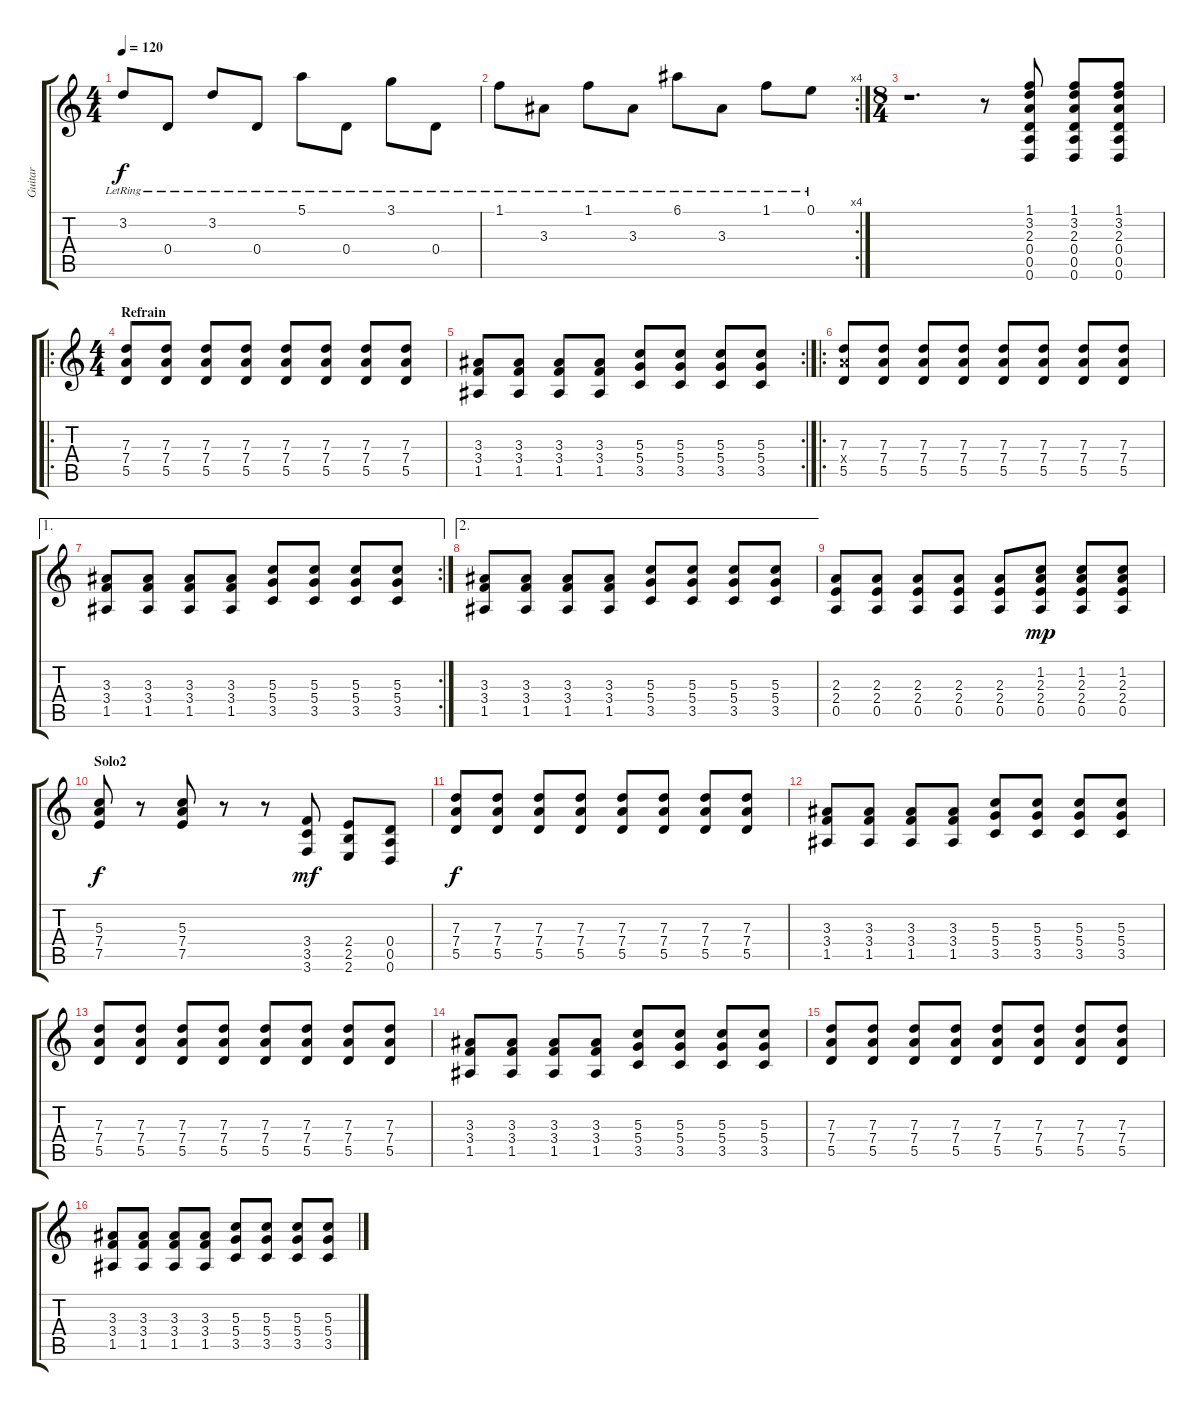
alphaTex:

\track ("Guitar" "Guitar") {instrument acousticguitarsteel}
\staff {score tabs}
\tuning (E4 B3 G3 D3 A2 D2) {hide}
\ts (4 4)
\tempo 120
\clef g2
\ks c
3.2{lr}.8{dy f instrument acousticguitarsteel} 0.4{lr}.8 3.2{lr}.8 0.4{lr}.8 5.1{lr}.8 0.4{lr}.8 3.1{lr}.8 0.4{lr}.8 |
\rc 4
1.1{lr}.8 3.3{lr}.8 1.1{lr}.8 3.3{lr}.8 6.1{lr}.8 3.3{lr}.8 1.1{lr}.8 0.1{lr}.8 |
\ts (8 4)
r.1{d instrument distortionguitar} r.8 (1.1 3.2 2.3 0.4 0.5 0.6).8 (1.1 3.2 2.3 0.4 0.5 0.6).8 (1.1 3.2 2.3 0.4 0.5 0.6).8 |
\ro
\ts (4 4)
\section ("" "Refrain")
(7.3 7.4 5.5).8{instrument distortionguitar} (7.3 7.4 5.5).8{instrument distortionguitar} (7.3 7.4 5.5).8{instrument distortionguitar} (7.3 7.4 5.5).8{instrument distortionguitar} (7.3 7.4 5.5).8{instrument distortionguitar} (7.3 7.4 5.5).8{instrument distortionguitar} (7.3 7.4 5.5).8{instrument distortionguitar} (7.3 7.4 5.5).8{instrument distortionguitar} |
\rc 2
(3.3 3.4 1.5).8 (3.3 3.4 1.5).8 (3.3 3.4 1.5).8 (3.3 3.4 1.5).8 (5.3 5.4 3.5).8 (5.3 5.4 3.5).8 (5.3 5.4 3.5).8 (5.3 5.4 3.5).8 |
\ro
(7.3 7.4{x} 5.5).8{instrument distortionguitar} (7.3 7.4 5.5).8{instrument distortionguitar} (7.3 7.4 5.5).8{instrument distortionguitar} (7.3 7.4 5.5).8{instrument distortionguitar} (7.3 7.4 5.5).8{instrument distortionguitar} (7.3 7.4 5.5).8{instrument distortionguitar} (7.3 7.4 5.5).8{instrument distortionguitar} (7.3 7.4 5.5).8{instrument distortionguitar} |
\ae 1
\rc 2
(3.3 3.4 1.5).8 (3.3 3.4 1.5).8 (3.3 3.4 1.5).8 (3.3 3.4 1.5).8 (5.3 5.4 3.5).8 (5.3 5.4 3.5).8 (5.3 5.4 3.5).8 (5.3 5.4 3.5).8 |
\ae 2
(3.3 3.4 1.5).8{instrument distortionguitar} (3.3 3.4 1.5).8 (3.3 3.4 1.5).8 (3.3 3.4 1.5).8 (5.3 5.4 3.5).8 (5.3 5.4 3.5).8 (5.3 5.4 3.5).8 (5.3 5.4 3.5).8 |
(2.3 2.4 0.5).8{instrument distortionguitar} (2.3 2.4 0.5).8 (2.3 2.4 0.5).8 (2.3 2.4 0.5).8 (2.3 2.4 0.5).8 (1.2 2.3 2.4 0.5).8{dy mp} (1.2 2.3 2.4 0.5).8 (1.2 2.3 2.4 0.5).8 |
\section ("" "Solo2")
(5.3 7.4 7.5).8{dy f instrument distortionguitar} r.8 (5.3 7.4 7.5).8 r.8 r.8 (3.4 3.5 3.6).8{dy mf} (2.4 2.5 2.6).8 (0.4 0.5 0.6).8 |
(7.3 7.4 5.5).8{dy f instrument distortionguitar} (7.3 7.4 5.5).8{instrument distortionguitar} (7.3 7.4 5.5).8{instrument distortionguitar} (7.3 7.4 5.5).8{instrument distortionguitar} (7.3 7.4 5.5).8{instrument distortionguitar} (7.3 7.4 5.5).8{instrument distortionguitar} (7.3 7.4 5.5).8{instrument distortionguitar} (7.3 7.4 5.5).8{instrument distortionguitar} |
(3.3 3.4 1.5).8 (3.3 3.4 1.5).8 (3.3 3.4 1.5).8 (3.3 3.4 1.5).8 (5.3 5.4 3.5).8 (5.3 5.4 3.5).8 (5.3 5.4 3.5).8 (5.3 5.4 3.5).8 |
(7.3 7.4 5.5).8{instrument distortionguitar} (7.3 7.4 5.5).8{instrument distortionguitar} (7.3 7.4 5.5).8{instrument distortionguitar} (7.3 7.4 5.5).8{instrument distortionguitar} (7.3 7.4 5.5).8{instrument distortionguitar} (7.3 7.4 5.5).8{instrument distortionguitar} (7.3 7.4 5.5).8{instrument distortionguitar} (7.3 7.4 5.5).8{instrument distortionguitar} |
(3.3 3.4 1.5).8 (3.3 3.4 1.5).8 (3.3 3.4 1.5).8 (3.3 3.4 1.5).8 (5.3 5.4 3.5).8 (5.3 5.4 3.5).8 (5.3 5.4 3.5).8 (5.3 5.4 3.5).8 |
(7.3 7.4 5.5).8{instrument distortionguitar} (7.3 7.4 5.5).8{instrument distortionguitar} (7.3 7.4 5.5).8{instrument distortionguitar} (7.3 7.4 5.5).8{instrument distortionguitar} (7.3 7.4 5.5).8{instrument distortionguitar} (7.3 7.4 5.5).8{instrument distortionguitar} (7.3 7.4 5.5).8{instrument distortionguitar} (7.3 7.4 5.5).8{instrument distortionguitar} |
(3.3 3.4 1.5).8 (3.3 3.4 1.5).8 (3.3 3.4 1.5).8 (3.3 3.4 1.5).8 (5.3 5.4 3.5).8 (5.3 5.4 3.5).8 (5.3 5.4 3.5).8 (5.3 5.4 3.5).8
